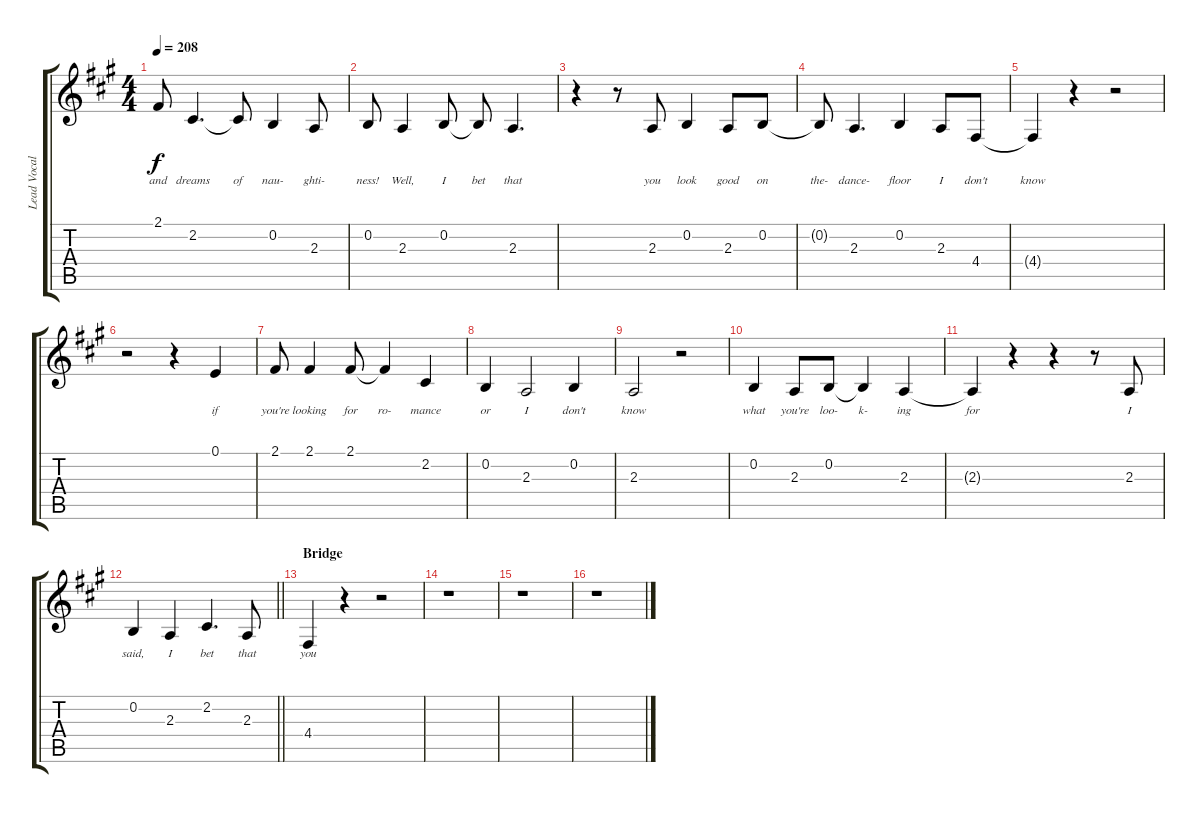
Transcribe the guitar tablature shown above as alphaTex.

\track ("Lead Vocals" "Lead Vocal") {instrument lead2sawtooth}
\staff {score tabs}
\tuning (E4 B3 G3 D3 A2 E2) {hide}
\ts (4 4)
\tempo 208
\clef g2
\ks a
2.1.8{lyrics (0 "and") lyrics (1 "") lyrics (2 "") lyrics (3 "") lyrics (4 "") dy f} 2.2.4{d lyrics (0 "dreams") lyrics (1 "") lyrics (2 "") lyrics (3 "") lyrics (4 "")} 2.2{t}.8{lyrics (0 "of") lyrics (1 "") lyrics (2 "") lyrics (3 "") lyrics (4 "")} 0.2.4{lyrics (0 "nau-") lyrics (1 "") lyrics (2 "") lyrics (3 "") lyrics (4 "")} 2.3.8{lyrics (0 "ghti-") lyrics (1 "") lyrics (2 "") lyrics (3 "") lyrics (4 "")} |
0.2.8{lyrics (0 "ness!") lyrics (1 "") lyrics (2 "") lyrics (3 "") lyrics (4 "")} 2.3.4{lyrics (0 "Well,") lyrics (1 "") lyrics (2 "") lyrics (3 "") lyrics (4 "")} 0.2.8{lyrics (0 "I") lyrics (1 "") lyrics (2 "") lyrics (3 "") lyrics (4 "")} 0.2{t}.8{lyrics (0 "bet") lyrics (1 "") lyrics (2 "") lyrics (3 "") lyrics (4 "")} 2.3.4{d lyrics (0 "that") lyrics (1 "") lyrics (2 "") lyrics (3 "") lyrics (4 "")} |
r.4 r.8 2.3.8{lyrics (0 "you") lyrics (1 "") lyrics (2 "") lyrics (3 "") lyrics (4 "")} 0.2.4{lyrics (0 "look") lyrics (1 "") lyrics (2 "") lyrics (3 "") lyrics (4 "")} 2.3.8{lyrics (0 "good") lyrics (1 "") lyrics (2 "") lyrics (3 "") lyrics (4 "")} 0.2.8{lyrics (0 "on") lyrics (1 "") lyrics (2 "") lyrics (3 "") lyrics (4 "")} |
0.2{t}.8{lyrics (0 "the-") lyrics (1 "") lyrics (2 "") lyrics (3 "") lyrics (4 "")} 2.3.4{d lyrics (0 "dance-") lyrics (1 "") lyrics (2 "") lyrics (3 "") lyrics (4 "")} 0.2.4{lyrics (0 "floor") lyrics (1 "") lyrics (2 "") lyrics (3 "") lyrics (4 "")} 2.3.8{lyrics (0 "I") lyrics (1 "") lyrics (2 "") lyrics (3 "") lyrics (4 "")} 4.4.8{lyrics (0 "don't") lyrics (1 "") lyrics (2 "") lyrics (3 "") lyrics (4 "")} |
4.4{t}.4{lyrics (0 "know") lyrics (1 "") lyrics (2 "") lyrics (3 "") lyrics (4 "")} r.4 r.2 |
r.2 r.4 0.1.4{lyrics (0 "if") lyrics (1 "") lyrics (2 "") lyrics (3 "") lyrics (4 "")} |
2.1.8{lyrics (0 "you're") lyrics (1 "") lyrics (2 "") lyrics (3 "") lyrics (4 "")} 2.1.4{lyrics (0 "looking") lyrics (1 "") lyrics (2 "") lyrics (3 "") lyrics (4 "")} 2.1.8{lyrics (0 "for") lyrics (1 "") lyrics (2 "") lyrics (3 "") lyrics (4 "")} 2.1{t}.4{lyrics (0 "ro-") lyrics (1 "") lyrics (2 "") lyrics (3 "") lyrics (4 "")} 2.2.4{lyrics (0 "mance") lyrics (1 "") lyrics (2 "") lyrics (3 "") lyrics (4 "")} |
0.2.4{lyrics (0 "or") lyrics (1 "") lyrics (2 "") lyrics (3 "") lyrics (4 "")} 2.3.2{lyrics (0 "I") lyrics (1 "") lyrics (2 "") lyrics (3 "") lyrics (4 "")} 0.2.4{lyrics (0 "don't") lyrics (1 "") lyrics (2 "") lyrics (3 "") lyrics (4 "")} |
2.3.2{lyrics (0 "know") lyrics (1 "") lyrics (2 "") lyrics (3 "") lyrics (4 "")} r.2 |
0.2.4{lyrics (0 "what") lyrics (1 "") lyrics (2 "") lyrics (3 "") lyrics (4 "")} 2.3.8{lyrics (0 "you're") lyrics (1 "") lyrics (2 "") lyrics (3 "") lyrics (4 "")} 0.2.8{lyrics (0 "loo-") lyrics (1 "") lyrics (2 "") lyrics (3 "") lyrics (4 "")} 0.2{t}.4{lyrics (0 "k-") lyrics (1 "") lyrics (2 "") lyrics (3 "") lyrics (4 "")} 2.3.4{lyrics (0 "ing") lyrics (1 "") lyrics (2 "") lyrics (3 "") lyrics (4 "")} |
2.3{t}.4{lyrics (0 "for") lyrics (1 "") lyrics (2 "") lyrics (3 "") lyrics (4 "")} r.4 r.4 r.8 2.3.8{lyrics (0 "I") lyrics (1 "") lyrics (2 "") lyrics (3 "") lyrics (4 "")} |
\barLineRight lightlight
0.2.4{lyrics (0 "said,") lyrics (1 "") lyrics (2 "") lyrics (3 "") lyrics (4 "")} 2.3.4{lyrics (0 "I") lyrics (1 "") lyrics (2 "") lyrics (3 "") lyrics (4 "")} 2.2.4{d lyrics (0 "bet") lyrics (1 "") lyrics (2 "") lyrics (3 "") lyrics (4 "")} 2.3.8{lyrics (0 "that") lyrics (1 "") lyrics (2 "") lyrics (3 "") lyrics (4 "")} |
\section ("" "Bridge")
4.4.4{lyrics (0 "you") lyrics (1 "") lyrics (2 "") lyrics (3 "") lyrics (4 "")} r.4 r.2 |
r.1 |
r.1 |
r.1
